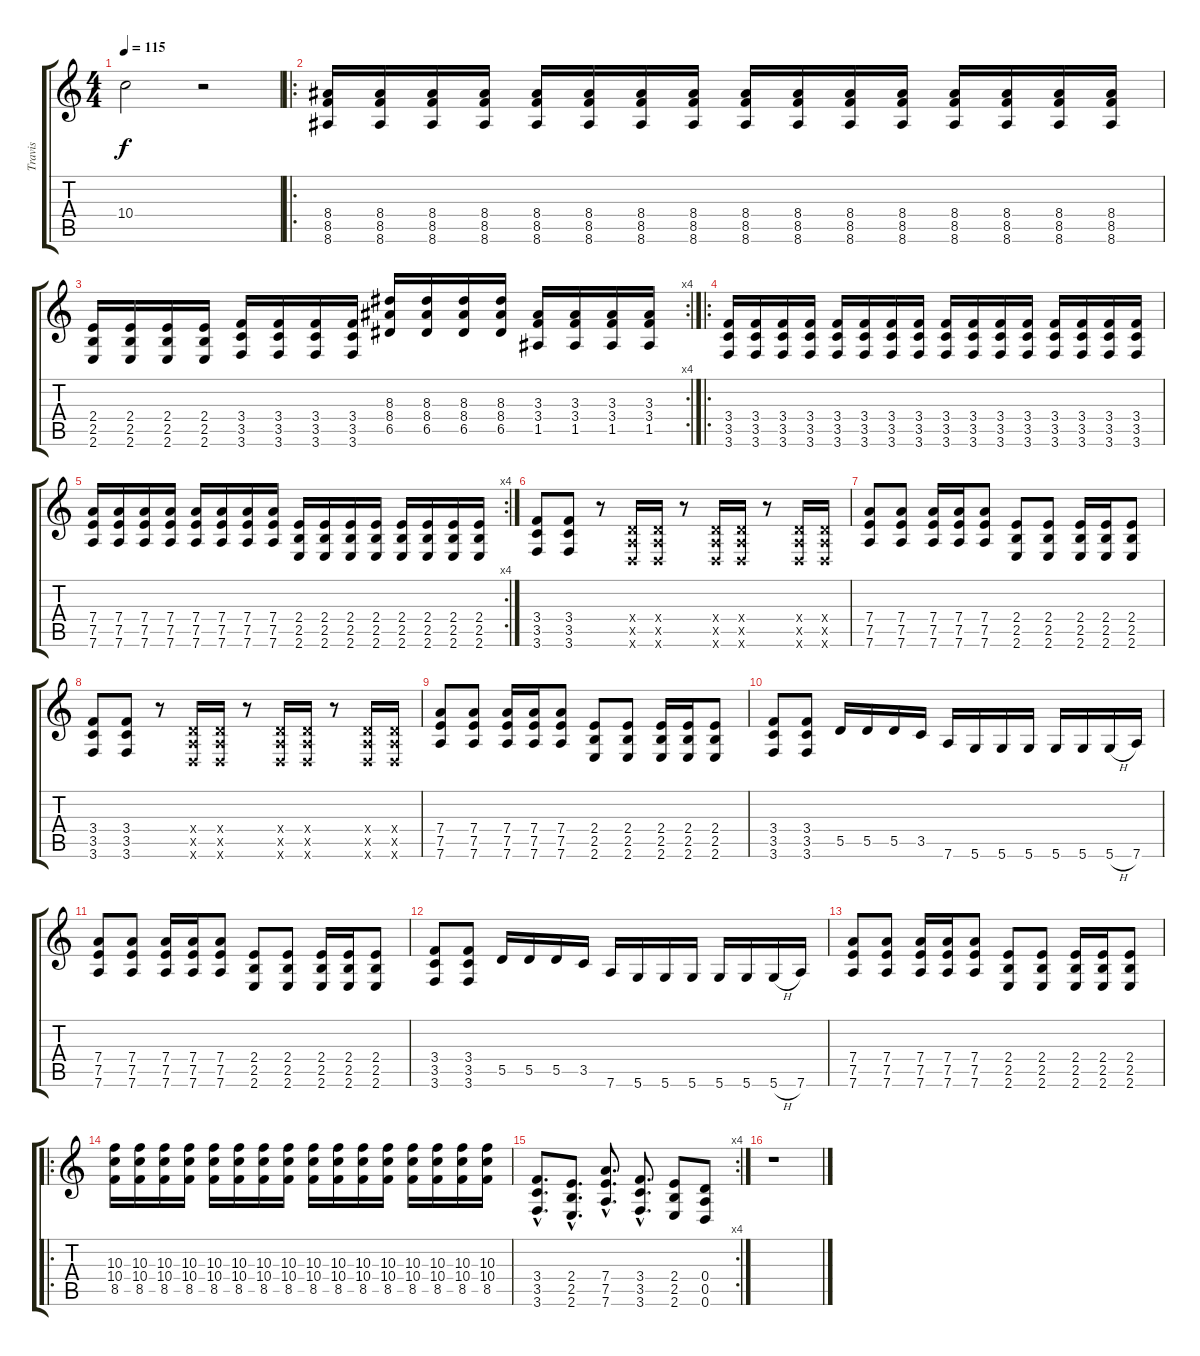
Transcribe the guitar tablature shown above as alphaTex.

\track ("Travis" "Travis") {instrument distortionguitar}
\staff {score tabs}
\tuning (E4 B3 G3 D3 A2 D2) {hide}
\ts (4 4)
\tempo 115
\clef g2
\ks c
10.4{t}.2{dy f} r.2 |
\ro
(8.4 8.5 8.6).16 (8.4 8.5 8.6).16 (8.4 8.5 8.6).16 (8.4 8.5 8.6).16 (8.4 8.5 8.6).16 (8.4 8.5 8.6).16 (8.4 8.5 8.6).16 (8.4 8.5 8.6).16 (8.4 8.5 8.6).16 (8.4 8.5 8.6).16 (8.4 8.5 8.6).16 (8.4 8.5 8.6).16 (8.4 8.5 8.6).16 (8.4 8.5 8.6).16 (8.4 8.5 8.6).16 (8.4 8.5 8.6).16 |
\rc 4
(2.4 2.5 2.6).16 (2.4 2.5 2.6).16 (2.4 2.5 2.6).16 (2.4 2.5 2.6).16 (3.4 3.5 3.6).16 (3.4 3.5 3.6).16 (3.4 3.5 3.6).16 (3.4 3.5 3.6).16 (8.3 8.4 6.5).16 (8.3 8.4 6.5).16 (8.3 8.4 6.5).16 (8.3 8.4 6.5).16 (3.3 3.4 1.5).16 (3.3 3.4 1.5).16 (3.3 3.4 1.5).16 (3.3 3.4 1.5).16 |
\ro
(3.4 3.5 3.6).16 (3.4 3.5 3.6).16 (3.4 3.5 3.6).16 (3.4 3.5 3.6).16 (3.4 3.5 3.6).16 (3.4 3.5 3.6).16 (3.4 3.5 3.6).16 (3.4 3.5 3.6).16 (3.4 3.5 3.6).16 (3.4 3.5 3.6).16 (3.4 3.5 3.6).16 (3.4 3.5 3.6).16 (3.4 3.5 3.6).16 (3.4 3.5 3.6).16 (3.4 3.5 3.6).16 (3.4 3.5 3.6).16 |
\rc 4
(7.4 7.5 7.6).16 (7.4 7.5 7.6).16 (7.4 7.5 7.6).16 (7.4 7.5 7.6).16 (7.4 7.5 7.6).16 (7.4 7.5 7.6).16 (7.4 7.5 7.6).16 (7.4 7.5 7.6).16 (2.4 2.5 2.6).16 (2.4 2.5 2.6).16 (2.4 2.5 2.6).16 (2.4 2.5 2.6).16 (2.4 2.5 2.6).16 (2.4 2.5 2.6).16 (2.4 2.5 2.6).16 (2.4 2.5 2.6).16 |
(3.4 3.5 3.6).8 (3.4 3.5 3.6).8 r.8 (0.4{x} 0.5{x} 0.6{x}).16 (0.4{x} 0.5{x} 0.6{x}).16 r.8 (0.4{x} 0.5{x} 0.6{x}).16 (0.4{x} 0.5{x} 0.6{x}).16 r.8 (0.4{x} 0.5{x} 0.6{x}).16 (0.4{x} 0.5{x} 0.6{x}).16 |
(7.4 7.5 7.6).8 (7.4 7.5 7.6).8 (7.4 7.5 7.6).16 (7.4 7.5 7.6).16 (7.4 7.5 7.6).8 (2.4 2.5 2.6).8 (2.4 2.5 2.6).8 (2.4 2.5 2.6).16 (2.4 2.5 2.6).16 (2.4 2.5 2.6).8 |
(3.4 3.5 3.6).8 (3.4 3.5 3.6).8 r.8 (0.4{x} 0.5{x} 0.6{x}).16 (0.4{x} 0.5{x} 0.6{x}).16 r.8 (0.4{x} 0.5{x} 0.6{x}).16 (0.4{x} 0.5{x} 0.6{x}).16 r.8 (0.4{x} 0.5{x} 0.6{x}).16 (0.4{x} 0.5{x} 0.6{x}).16 |
(7.4 7.5 7.6).8 (7.4 7.5 7.6).8 (7.4 7.5 7.6).16 (7.4 7.5 7.6).16 (7.4 7.5 7.6).8 (2.4 2.5 2.6).8 (2.4 2.5 2.6).8 (2.4 2.5 2.6).16 (2.4 2.5 2.6).16 (2.4 2.5 2.6).8 |
(3.4 3.5 3.6).8 (3.4 3.5 3.6).8 5.5.16 5.5.16 5.5.16 3.5.16 7.6.16 5.6.16 5.6.16 5.6.16 5.6.16 5.6.16 5.6{h}.16 7.6.16 |
(7.4 7.5 7.6).8 (7.4 7.5 7.6).8 (7.4 7.5 7.6).16 (7.4 7.5 7.6).16 (7.4 7.5 7.6).8 (2.4 2.5 2.6).8 (2.4 2.5 2.6).8 (2.4 2.5 2.6).16 (2.4 2.5 2.6).16 (2.4 2.5 2.6).8 |
(3.4 3.5 3.6).8 (3.4 3.5 3.6).8 5.5.16 5.5.16 5.5.16 3.5.16 7.6.16 5.6.16 5.6.16 5.6.16 5.6.16 5.6.16 5.6{h}.16 7.6.16 |
(7.4 7.5 7.6).8 (7.4 7.5 7.6).8 (7.4 7.5 7.6).16 (7.4 7.5 7.6).16 (7.4 7.5 7.6).8 (2.4 2.5 2.6).8 (2.4 2.5 2.6).8 (2.4 2.5 2.6).16 (2.4 2.5 2.6).16 (2.4 2.5 2.6).8 |
\ro
(10.3 10.4 8.5).16 (10.3 10.4 8.5).16 (10.3 10.4 8.5).16 (10.3 10.4 8.5).16 (10.3 10.4 8.5).16 (10.3 10.4 8.5).16 (10.3 10.4 8.5).16 (10.3 10.4 8.5).16 (10.3 10.4 8.5).16 (10.3 10.4 8.5).16 (10.3 10.4 8.5).16 (10.3 10.4 8.5).16 (10.3 10.4 8.5).16 (10.3 10.4 8.5).16 (10.3 10.4 8.5).16 (10.3 10.4 8.5).16 |
\rc 4
(3.4{hac} 3.5{hac} 3.6{hac}).8{d} (2.4{hac} 2.5{hac} 2.6{hac}).8{d} (7.4{hac} 7.5{hac} 7.6{hac}).8{d} (3.4{hac} 3.5{hac} 3.6{hac}).8{d} (2.4 2.5 2.6).8 (0.4 0.5 0.6).8 |
r.1
